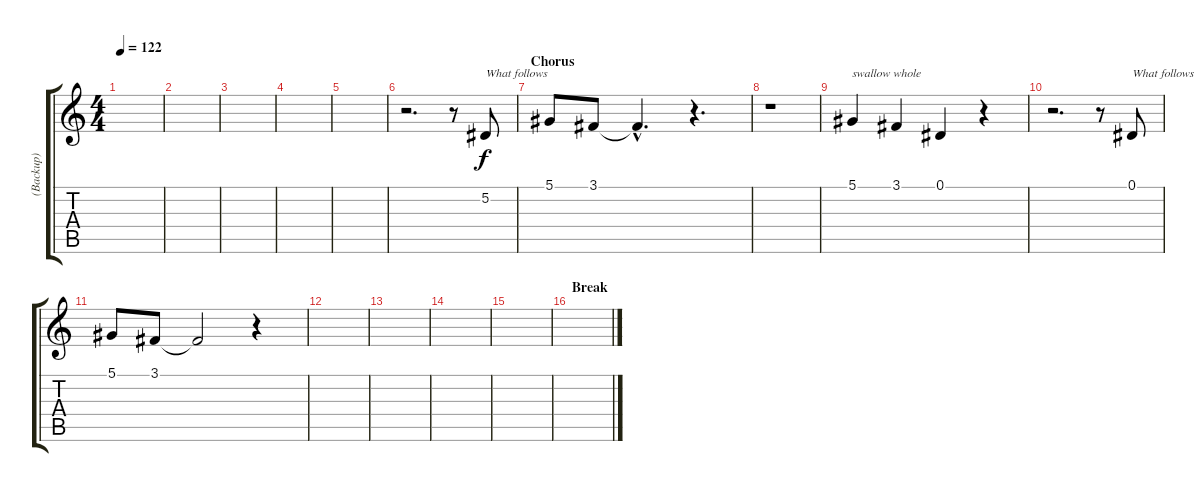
\track ("(Backup)" "(Backup)") {instrument bassoon}
\staff {score tabs}
\tuning (Eb4 Bb3 Gb3 Db3 Ab2 Eb2) {hide}
\ts (4 4)
\tempo 122
\clef g2
\ks c
|
|
|
|
|
r.2{d} r.8 5.2.8{txt "What follows"} |
\section ("" "Chorus")
5.1.8 3.1.8 3.1{hac t}.4{d} r.4{d} |
r.1 |
5.1.4{txt "swallow whole"} 3.1.4 0.1.4 r.4 |
r.2{d} r.8 0.1.8{txt "What follows"} |
5.1.8 3.1.8 3.1{t}.2 r.4 |
|
|
|
|
\section ("" "Break")
